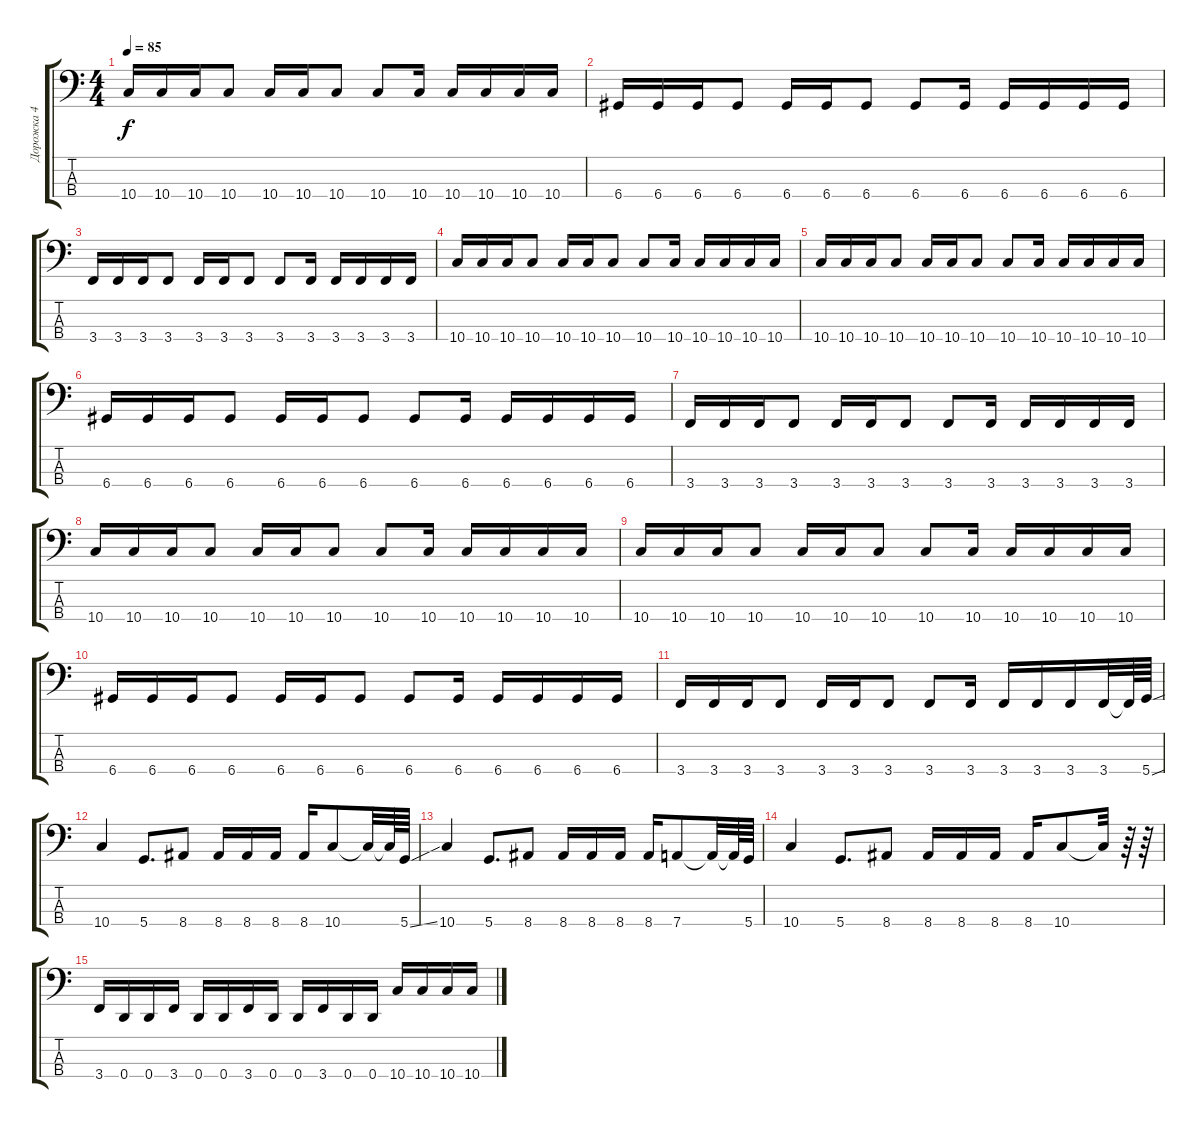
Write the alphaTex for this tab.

\track ("Дорожка 4" "Дорожка 4") {instrument electricbassfinger}
\staff {score tabs}
\tuning (G2 D2 A1 D1) {hide}
\ts (4 4)
\tempo 85
\clef f4
\ks c
10.4.16{dy f} 10.4.16 10.4.16 10.4.8 10.4.16 10.4.16 10.4.8 10.4.8 10.4.16 10.4.16 10.4.16 10.4.16 10.4.16 |
6.4.16 6.4.16 6.4.16 6.4.8 6.4.16 6.4.16 6.4.8 6.4.8 6.4.16 6.4.16 6.4.16 6.4.16 6.4.16 |
3.4.16 3.4.16 3.4.16 3.4.8 3.4.16 3.4.16 3.4.8 3.4.8 3.4.16 3.4.16 3.4.16 3.4.16 3.4.16 |
10.4.16 10.4.16 10.4.16 10.4.8 10.4.16 10.4.16 10.4.8 10.4.8 10.4.16 10.4.16 10.4.16 10.4.16 10.4.16 |
10.4.16 10.4.16 10.4.16 10.4.8 10.4.16 10.4.16 10.4.8 10.4.8 10.4.16 10.4.16 10.4.16 10.4.16 10.4.16 |
6.4.16 6.4.16 6.4.16 6.4.8 6.4.16 6.4.16 6.4.8 6.4.8 6.4.16 6.4.16 6.4.16 6.4.16 6.4.16 |
3.4.16 3.4.16 3.4.16 3.4.8 3.4.16 3.4.16 3.4.8 3.4.8 3.4.16 3.4.16 3.4.16 3.4.16 3.4.16 |
10.4.16 10.4.16 10.4.16 10.4.8 10.4.16 10.4.16 10.4.8 10.4.8 10.4.16 10.4.16 10.4.16 10.4.16 10.4.16 |
10.4.16 10.4.16 10.4.16 10.4.8 10.4.16 10.4.16 10.4.8 10.4.8 10.4.16 10.4.16 10.4.16 10.4.16 10.4.16 |
6.4.16 6.4.16 6.4.16 6.4.8 6.4.16 6.4.16 6.4.8 6.4.8 6.4.16 6.4.16 6.4.16 6.4.16 6.4.16 |
3.4.16 3.4.16 3.4.16 3.4.8 3.4.16 3.4.16 3.4.8 3.4.8 3.4.16 3.4.16 3.4.16 3.4.16 3.4.32 3.4{t}.64 5.4{ss}.64 |
10.4.4 5.4.8{d} 8.4.8 8.4.16 8.4.16 8.4.16 8.4.16 10.4.8 10.4{t}.32 10.4{t}.64 5.4{ss}.64 |
10.4.4 5.4.8{d} 8.4.8 8.4.16 8.4.16 8.4.16 8.4.16 7.4.8 7.4{t}.32 7.4{t}.64 5.4.64 |
10.4.4 5.4.8{d} 8.4.8 8.4.16 8.4.16 8.4.16 8.4.16 10.4.8 10.4{t}.32 r.64 r.64 |
3.4.16 0.4.16 0.4.16 3.4.16 0.4.16 0.4.16 3.4.16 0.4.16 0.4.16 3.4.16 0.4.16 0.4.16 10.4.16 10.4.16 10.4.16 10.4.16
